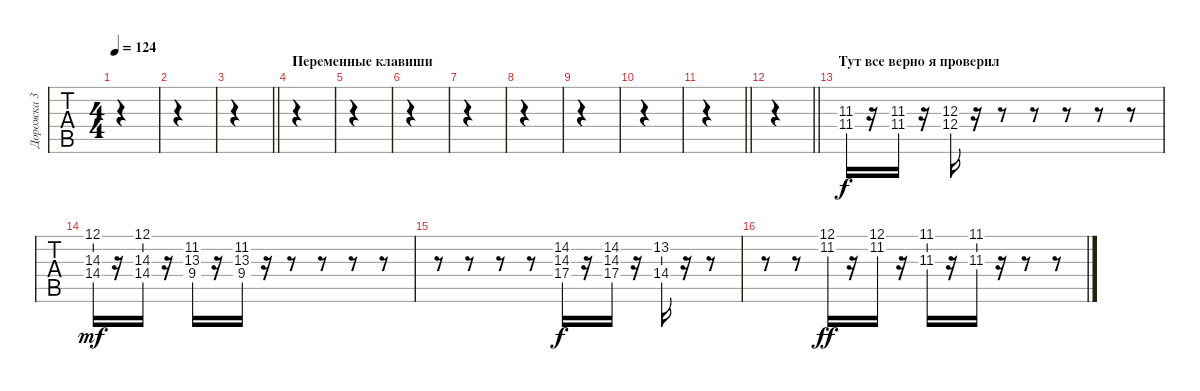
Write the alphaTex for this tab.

\track ("Дорожка 3" "Дорожка 3") {instrument brightacousticpiano}
\staff {tabs}
\tuning (D4 Bb3 F3 C3 G2 D2) {hide}
\ts (4 4)
\tempo 124
\clef g2
\ks c
|
|
\barLineRight lightlight
|
\section ("" "Переменные клавиши")
|
|
|
|
|
|
|
\barLineRight lightlight
|
\barLineRight lightlight
|
\section ("" "Тут все верно я проверил")
(11.3 11.4).16{volume 8} r.16 (11.3 11.4).16 r.16 (12.3 12.4).16 r.16 r.8 r.8 r.8 r.8 r.8 |
(12.1 14.3 14.4).16{dy mf} r.16 (12.1 14.3 14.4).16 r.16 (11.2 13.3 9.4).16 r.16 (11.2 13.3 9.4).16 r.16 r.8 r.8 r.8 r.8 |
r.8 r.8 r.8 r.8 (14.2 14.3 17.4).16{dy f} r.16 (14.2 14.3 17.4).16 r.16 (13.2 14.4).16 r.16 r.8 |
r.8 r.8 (12.1 11.2).16{dy ff} r.16 (12.1 11.2).16 r.16 (11.1 11.3).16 r.16 (11.1 11.3).16 r.16 r.8 r.8
